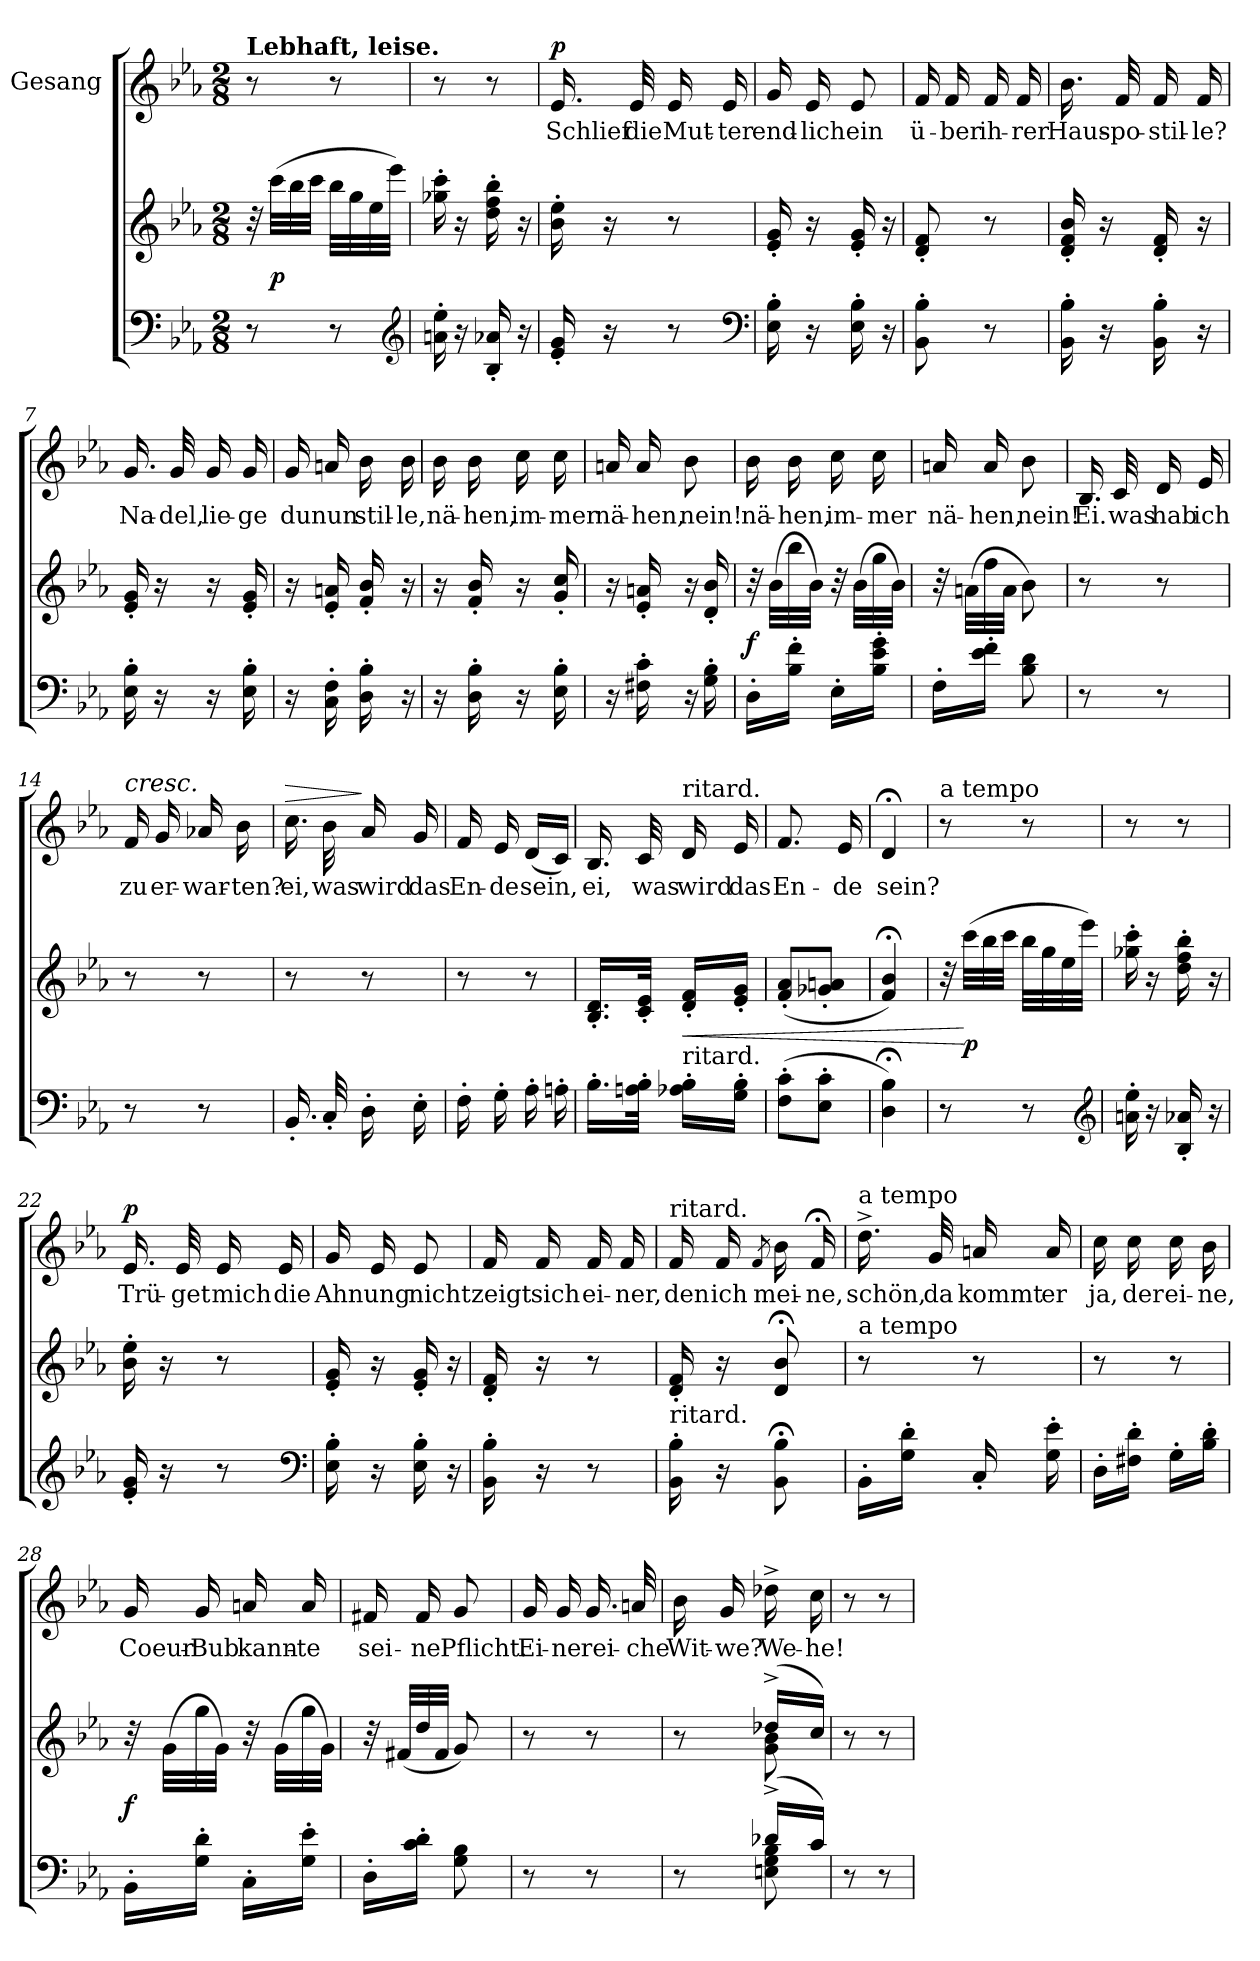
**kern	**kern	**dynam	**kern	**text	**dynam
*part2	*part2	*part2	*part1	*part1	*part1
*staff3	*staff2	*staff2/3	*staff1	*staff1	*staff1
*	*	*	*I"Gesang	*	*
*clefF4	*clefG2	*	*clefG2	*	*
*k[b-e-a-]	*k[b-e-a-]	*	*k[b-e-a-]	*	*
*M2/8	*M2/8	*	*M2/8	*	*
=1	=1	=1	=1	=1	=1
!	!	!	!LO:TX:a:B:t=Lebhaft, leise.	!	!
8r	32r	.	8r	.	.
.	(32cccLLL	p	.	.	.
.	32bb-	.	.	.	.
.	32cccJJJ	.	.	.	.
8r	32bb-LLL	.	8r	.	.
.	32gg	.	.	.	.
.	32ee-	.	.	.	.
.	32eee-JJJ)	.	.	.	.
*clefG2	*	*	*	*	*
=2	=2	=2	=2	=2	=2
16an'\ 16ee-'\	16gg-X'\ 16ccc'\	.	8r	.	.
16r	16r	.	.	.	.
16B-'/ 16a-X'/	16dd'\ 16ff'\ 16bb-'\	.	8r	.	.
16r	16r	.	.	.	.
=3	=3	=3	=3	=3	=3
!	!	!	!	!	!LO:DY:a
16e-'/ 16g'/	16b-'\ 16ee-'\	.	16.e-/	Schlief	p
16r	16r	.	.	.	.
.	.	.	32e-/	die	.
8r	8r	.	16e-/	Mut-	.
.	.	.	16e-/	-ter	.
*clefF4	*	*	*	*	*
=4	=4	=4	=4	=4	=4
16E-'\ 16B-'\	16e-'/ 16g'/	.	16g/	end-	.
16r	16r	.	16e-/	-lich	.
16E-'\ 16B-'\	16e-'/ 16g'/	.	8e-/	ein	.
16r	16r	.	.	.	.
=5	=5	=5	=5	=5	=5
8BB-'\ 8B-'\	8d'/ 8f'/	.	16f/	ü-	.
.	.	.	16f/	-ber	.
8r	8r	.	16f/	ih-	.
.	.	.	16f/	-rer	.
!!LO:LB:g=z
=6	=6	=6	=6	=6	=6
16BB-'\ 16B-'\	16d'/ 16f'/ 16b-'/	.	16.b-\	Haus-	.
16r	16r	.	.	.	.
.	.	.	32f/	-po-	.
16BB-'\ 16B-'\	16d'/ 16f'/	.	16f/	-stil-	.
16r	16r	.	16f/	-le?	.
=7	=7	=7	=7	=7	=7
16E-'\ 16B-'\	16e-'/ 16g'/	.	16.g/	-Na-	.
16r	16r	.	.	.	.
.	.	.	32g/	-del,	.
16r	16r	.	16g/	lie-	.
16E-'\ 16B-'\	16e-'/ 16g'/	.	16g/	-ge	.
=8	=8	=8	=8	=8	=8
16r	16r	.	16g/	du	.
16C'\ 16F'\	16e-'/ 16an'/	.	16an/	nun	.
16D'\ 16B-'\	16f'/ 16b-'/	.	16b-\	stil-	.
16r	16r	.	16b-\	-le,	.
=9	=9	=9	=9	=9	=9
16r	16r	.	16b-\	nä-	.
16D'\ 16B-'\	16f'/ 16b-'/	.	16b-\	-hen,	.
16r	16r	.	16cc\	im-	.
16E-'\ 16B-'\	16g'/ 16cc'/	.	16cc\	-mer	.
=10	=10	=10	=10	=10	=10
16r	16r	.	16an/	nä-	.
16F#X'\ 16c'\	16e-'/ 16an'/	.	16a/	-hen,	.
16r	16r	.	8b-\	-nein!	.
16G'\ 16B-'\	16d'/ 16b-'/	.	.	.	.
!!LO:PB:g=z
=11	=11	=11	=11	=11	=11
!	!	!LO:DY:c=2	!	!	!
16D'LL	32r	f	16b-\	nä-	.
.	(32b-LLL	.	.	.	.
16B-' 16f'JJ	32bb-	.	16b-\	-hen,	.
.	32b-JJJ)	.	.	.	.
16E-'LL	32r	.	16cc\	im-	.
.	(32b-LLL	.	.	.	.
16B-' 16e-' 16g'JJ	32gg	.	16cc\	-mer	.
.	32b-JJJ)	.	.	.	.
=12	=12	=12	=12	=12	=12
16F'LL	32r	.	16an/	nä-	.
.	(32anLLL	.	.	.	.
16e-' 16f'JJ	32ff	.	16a/	-hen,	.
.	32aJJJ	.	.	.	.
8B-\ 8d\	8b-)	.	8b-\	nein!	.
=13	=13	=13	=13	=13	=13
8r	8r	.	16.B-/	Ei.	.
.	.	.	32c/	was	.
8r	8r	.	16d/	hab	.
.	.	.	16e-/	ich	.
=14	=14	=14	=14	=14	=14
!	!	!	!	!	!LO:HP:a
8r	8r	.	16f/	zu	<
.	.	.	16g/	er-	.
8r	8r	.	16a-X/	-war-	.
.	.	.	16b-\	-ten?	.
=15	=15	=15	=15	=15	=15
!	!	!	!	!	!LO:HP:a
16.BB-'/	8r	.	16.cc\	-ei,	>
32C'/	.	.	32b-\	was	[
16D'\	8r	.	16a-/	wird	]
16E-'\	.	.	16g/	das	.
!!LO:LB:g=z
=16	=16	=16	=16	=16	=16
16F'\	8r	.	16f/	En-	.
16G'\	.	.	16e-/	de	.
16A-'\	8r	.	(16dLL	sein,	.
16An'\	.	.	16cJJ)	.	.
=17	=17	=17	=17	=17	=17
16.B-'LL	16.B-' 16.d'LL	.	16.B-/	ei,	.
32An' 32B-'JJk	32c' 32e-'JJk	.	32c/	was	.
!	!	!	!LO:TX:a:t=ritard.	!	!
!	!LO:TX:c:t=ritard.	!	!	!	!
!	!	!LO:HP:b	!	!	!
16A-X' 16B-'LL	16d' 16f'LL	<	16d/	-wird	.
16G' 16B-'JJ	16e-' 16g'JJ	.	16e-/	das	.
=18	=18	=18	=18	=18	=18
(8F' 8c'L	(8f' 8a-'L	.	8.f/	En-	.
8E-' 8c'J	8g-X' 8an'J	.	.	.	.
.	.	.	16e-/	-de	.
=19	=19	=19	=19	=19	=19
4D;<\ 4B-;<\)	4f;</ 4b-;</)	.	4d;</	sein?	.
=20	=20	=20	=20	=20	=20
!	!	!	!LO:TX:a:t=a tempo	!	!
8r	32r	.	8r	.	.
.	(32cccLLL	[ p	.	.	.
.	32bb-	.	.	.	.
.	32cccJJJ	.	.	.	.
8r	32bb-LLL	.	8r	.	.
.	32gg	.	.	.	.
.	32ee-	.	.	.	.
.	32eee-JJJ)	.	.	.	.
*clefG2	*	*	*	*	*
=21	=21	=21	=21	=21	=21
16an'\ 16ee-'\	16gg-X'\ 16ccc'\	.	8r	.	.
16r	16r	.	.	.	.
16B-'/ 16a-X'/	16dd'\ 16ff'\ 16bb-'\	.	8r	.	.
16r	16r	.	.	.	.
!!LO:LB:g=z
=22	=22	=22	=22	=22	=22
!	!	!	!	!	!LO:DY:a
16e-'/ 16g'/	16b-'\ 16ee-'\	.	16.e-/	Trü-	p
16r	16r	.	.	.	.
.	.	.	32e-/	-get	.
8r	8r	.	16e-/	mich	.
.	.	.	16e-/	die	.
*clefF4	*	*	*	*	*
=23	=23	=23	=23	=23	=23
16E-'\ 16B-'\	16e-'/ 16g'/	.	16g/	Ahnung	.
16r	16r	.	16e-/	.	.
16E-'\ 16B-'\	16e-'/ 16g'/	.	8e-/	nicht	.
16r	16r	.	.	.	.
=24	=24	=24	=24	=24	=24
16BB-'\ 16B-'\	16d'/ 16f'/	.	16f/	zeigt	.
16r	16r	.	16f/	sich	.
8r	8r	.	16f/	ei-	.
.	.	.	16f/	-ner,	.
=25	=25	=25	=25	=25	=25
!	!	!	!LO:TX:a:t=ritard.	!	!
!	!LO:TX:c:t=ritard.	!	!	!	!
16BB-'\ 16B-'\	16d'/ 16f'/	.	16f/	-den	.
16r	16r	.	16f/	ich	.
.	.	.	8qf	.	.
8BB-;<\ 8B-;<\	8d;</ 8b-;</	.	16b-\	mei-	.
.	.	.	16f;</	-ne,	.
=26	=26	=26	=26	=26	=26
!	!	!	!LO:TX:a:t=a tempo	!	!
!	!LO:TX:a:t=a tempo	!	!	!	!
16BB-'LL	8r	.	16.dd^\	-schön,	.
16G' 16d'JJ	.	.	.	.	.
.	.	.	32g/	da	.
16C'	8r	.	16an/	kommt	.
16G' 16e-'	.	.	16a/	er	.
!!LO:LB:g=z
=27	=27	=27	=27	=27	=27
16D'LL	8r	.	16cc\	ja,	.
16F#X'\ 16d'\JJ	.	.	16cc\	der	.
16G'LL	8r	.	16cc\	ei-	.
16B-' 16d'JJ	.	.	16b-	-ne,	.
=28	=28	=28	=28	=28	=28
!	!	!LO:DY:c=2	!	!	!
16BB-'LL	32r	f	16g/	Coeur-	.
.	(32gLLL	.	.	.	.
16G' 16d'JJ	32gg	.	16g/	-Bub	.
.	32gJJJ)	.	.	.	.
16C'LL	32r	.	16an	kann-	.
.	(32gLLL	.	.	.	.
16G' 16e-'JJ	32gg	.	16a	-te	.
.	32gJJJ)	.	.	.	.
=29	=29	=29	=29	=29	=29
16D'LL	32r	.	16f#X/	sei-	.
.	(32f#XLLL	.	.	.	.
16c' 16d'JJ	32dd	.	16f#/	-ne	.
.	32f#JJJ	.	.	.	.
8G\ 8B-\	8g)	.	8g/	Pflicht.	.
=30	=30	=30	=30	=30	=30
8r	8r	.	16g/	Ei-	.
.	.	.	16g/	-ne	.
8r	8r	.	16.g/	rei-	.
.	.	.	32an	-che	.
=31	=31	=31	=31	=31	=31
*^	*^	*	*	*	*
8r	8ryy	8r	8ryy	.	16b-\	Wit-	.
.	.	.	.	.	16g/	-we?	.
(16d-X^LL	8En\ 8G\ 8B-\	(16dd-X^LL	8g\ 8b-\	.	16dd-X^\	We-	.
16cJJ)	.	16ccJJ)	.	.	16cc\	-he!	.
*v	*v	*	*	*	*	*	*
*	*v	*v	*	*	*	*
=32	=32	=32	=32	=32	=32
8r	8r	.	8r	.	.
8r	8r	.	8r	.	.
=	=	=	=	=	=
*-	*-	*-	*-	*-	*-
